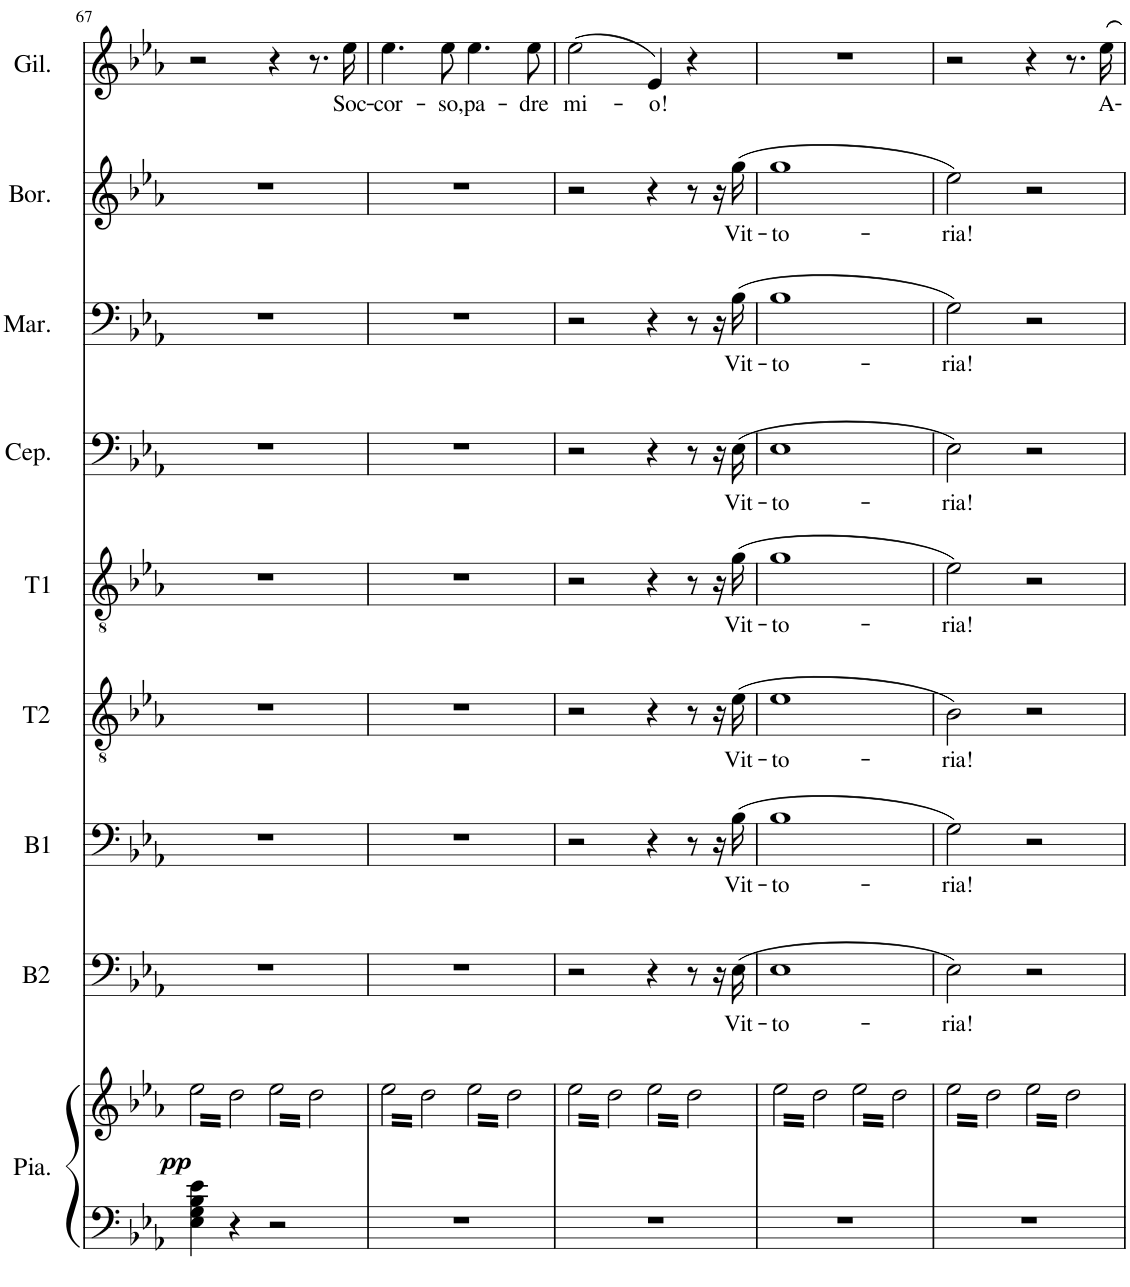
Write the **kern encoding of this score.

**kern	**kern	**dynam	**kern	**text	**kern	**text	**kern	**text	**kern	**text	**kern	**text	**kern	**text	**kern	**text	**kern	**text
*part9	*part9	*part9	*part8	*part8	*part7	*part7	*part6	*part6	*part5	*part5	*part4	*part4	*part3	*part3	*part2	*part2	*part1	*part1
*staff10	*staff9	*staff9/10	*staff8	*staff8	*staff7	*staff7	*staff6	*staff6	*staff5	*staff5	*staff4	*staff4	*staff3	*staff3	*staff2	*staff2	*staff1	*staff1
*I"Piano	*	*	*I"Basse 2	*	*I"Basse 1	*	*I"Ténor 2	*	*I"Ténor 1	*	*I"Ceprano	*	*I"Marullo	*	*I"Borsa	*	*I"Gilda	*
*I'Pia.	*	*	*I'B2	*	*I'B1	*	*I'T2	*	*I'T1	*	*I'Cep.	*	*I'Mar.	*	*I'Bor.	*	*I'Gil.	*
!!LO:PB:g=z
*clefF4	*clefG2	*	*clefF4	*	*clefF4	*	*clefGv2	*	*clefGv2	*	*clefF4	*	*clefF4	*	*clefG2	*	*clefG2	*
*k[b-e-a-]	*k[b-e-a-]	*	*k[b-e-a-]	*	*k[b-e-a-]	*	*k[b-e-a-]	*	*k[b-e-a-]	*	*k[b-e-a-]	*	*k[b-e-a-]	*	*k[b-e-a-]	*	*k[b-e-a-]	*
*M4/4	*M4/4	*	*M4/4	*	*M4/4	*	*M4/4	*	*M4/4	*	*M4/4	*	*M4/4	*	*M4/4	*	*M4/4	*
=67	=67	=67	=67	=67	=67	=67	=67	=67	=67	=67	=67	=67	=67	=67	=67	=67	=67	=67
!	!	!LO:DY:b	!	!	!	!	!	!	!	!	!	!	!	!	!	!	!	!
*	*tremolo	*	*	*	*	*	*	*	*	*	*	*	*	*	*	*	*	*
4E-\ 4G\ 4B-\ 4e-\	32ee-\LLL	pp	1r	.	1r	.	1r	.	1r	.	1r	.	1r	.	1r	.	2r	.
.	32dd\	.	.	.	.	.	.	.	.	.	.	.	.	.	.	.	.	.
.	32ee-\	.	.	.	.	.	.	.	.	.	.	.	.	.	.	.	.	.
.	32dd\	.	.	.	.	.	.	.	.	.	.	.	.	.	.	.	.	.
.	32ee-\	.	.	.	.	.	.	.	.	.	.	.	.	.	.	.	.	.
.	32dd\	.	.	.	.	.	.	.	.	.	.	.	.	.	.	.	.	.
.	32ee-\	.	.	.	.	.	.	.	.	.	.	.	.	.	.	.	.	.
.	32dd\	.	.	.	.	.	.	.	.	.	.	.	.	.	.	.	.	.
4r	32ee-\	.	.	.	.	.	.	.	.	.	.	.	.	.	.	.	.	.
.	32dd\	.	.	.	.	.	.	.	.	.	.	.	.	.	.	.	.	.
.	32ee-\	.	.	.	.	.	.	.	.	.	.	.	.	.	.	.	.	.
.	32dd\	.	.	.	.	.	.	.	.	.	.	.	.	.	.	.	.	.
.	32ee-\	.	.	.	.	.	.	.	.	.	.	.	.	.	.	.	.	.
.	32dd\	.	.	.	.	.	.	.	.	.	.	.	.	.	.	.	.	.
.	32ee-\	.	.	.	.	.	.	.	.	.	.	.	.	.	.	.	.	.
.	32dd\JJJ	.	.	.	.	.	.	.	.	.	.	.	.	.	.	.	.	.
2r	32ee-\LLL	.	.	.	.	.	.	.	.	.	.	.	.	.	.	.	4r	.
.	32dd\	.	.	.	.	.	.	.	.	.	.	.	.	.	.	.	.	.
.	32ee-\	.	.	.	.	.	.	.	.	.	.	.	.	.	.	.	.	.
.	32dd\	.	.	.	.	.	.	.	.	.	.	.	.	.	.	.	.	.
.	32ee-\	.	.	.	.	.	.	.	.	.	.	.	.	.	.	.	.	.
.	32dd\	.	.	.	.	.	.	.	.	.	.	.	.	.	.	.	.	.
.	32ee-\	.	.	.	.	.	.	.	.	.	.	.	.	.	.	.	.	.
.	32dd\	.	.	.	.	.	.	.	.	.	.	.	.	.	.	.	.	.
.	32ee-\	.	.	.	.	.	.	.	.	.	.	.	.	.	.	.	8.r	.
.	32dd\	.	.	.	.	.	.	.	.	.	.	.	.	.	.	.	.	.
.	32ee-\	.	.	.	.	.	.	.	.	.	.	.	.	.	.	.	.	.
.	32dd\	.	.	.	.	.	.	.	.	.	.	.	.	.	.	.	.	.
.	32ee-\	.	.	.	.	.	.	.	.	.	.	.	.	.	.	.	.	.
.	32dd\	.	.	.	.	.	.	.	.	.	.	.	.	.	.	.	.	.
!	!	!	!	!	!	!	!	!	!	!	!	!	!	!	!	!	!	!LO:LY:b
.	32ee-\	.	.	.	.	.	.	.	.	.	.	.	.	.	.	.	16ee-\	Soc-
.	32dd\JJJ	.	.	.	.	.	.	.	.	.	.	.	.	.	.	.	.	.
=68	=68	=68	=68	=68	=68	=68	=68	=68	=68	=68	=68	=68	=68	=68	=68	=68	=68	=68
!	!	!	!	!	!	!	!	!	!	!	!	!	!	!	!	!	!	!LO:LY:b
1r	32ee-\LLL	.	1r	.	1r	.	1r	.	1r	.	1r	.	1r	.	1r	.	4.ee-\	-cor-
.	32dd\	.	.	.	.	.	.	.	.	.	.	.	.	.	.	.	.	.
.	32ee-\	.	.	.	.	.	.	.	.	.	.	.	.	.	.	.	.	.
.	32dd\	.	.	.	.	.	.	.	.	.	.	.	.	.	.	.	.	.
.	32ee-\	.	.	.	.	.	.	.	.	.	.	.	.	.	.	.	.	.
.	32dd\	.	.	.	.	.	.	.	.	.	.	.	.	.	.	.	.	.
.	32ee-\	.	.	.	.	.	.	.	.	.	.	.	.	.	.	.	.	.
.	32dd\	.	.	.	.	.	.	.	.	.	.	.	.	.	.	.	.	.
.	32ee-\	.	.	.	.	.	.	.	.	.	.	.	.	.	.	.	.	.
.	32dd\	.	.	.	.	.	.	.	.	.	.	.	.	.	.	.	.	.
.	32ee-\	.	.	.	.	.	.	.	.	.	.	.	.	.	.	.	.	.
.	32dd\	.	.	.	.	.	.	.	.	.	.	.	.	.	.	.	.	.
!	!	!	!	!	!	!	!	!	!	!	!	!	!	!	!	!	!	!LO:LY:b
.	32ee-\	.	.	.	.	.	.	.	.	.	.	.	.	.	.	.	8ee-\	-so,
.	32dd\	.	.	.	.	.	.	.	.	.	.	.	.	.	.	.	.	.
.	32ee-\	.	.	.	.	.	.	.	.	.	.	.	.	.	.	.	.	.
.	32dd\JJJ	.	.	.	.	.	.	.	.	.	.	.	.	.	.	.	.	.
!	!	!	!	!	!	!	!	!	!	!	!	!	!	!	!	!	!	!LO:LY:b
.	32ee-\LLL	.	.	.	.	.	.	.	.	.	.	.	.	.	.	.	4.ee-\	pa-
.	32dd\	.	.	.	.	.	.	.	.	.	.	.	.	.	.	.	.	.
.	32ee-\	.	.	.	.	.	.	.	.	.	.	.	.	.	.	.	.	.
.	32dd\	.	.	.	.	.	.	.	.	.	.	.	.	.	.	.	.	.
.	32ee-\	.	.	.	.	.	.	.	.	.	.	.	.	.	.	.	.	.
.	32dd\	.	.	.	.	.	.	.	.	.	.	.	.	.	.	.	.	.
.	32ee-\	.	.	.	.	.	.	.	.	.	.	.	.	.	.	.	.	.
.	32dd\	.	.	.	.	.	.	.	.	.	.	.	.	.	.	.	.	.
.	32ee-\	.	.	.	.	.	.	.	.	.	.	.	.	.	.	.	.	.
.	32dd\	.	.	.	.	.	.	.	.	.	.	.	.	.	.	.	.	.
.	32ee-\	.	.	.	.	.	.	.	.	.	.	.	.	.	.	.	.	.
.	32dd\	.	.	.	.	.	.	.	.	.	.	.	.	.	.	.	.	.
!	!	!	!	!	!	!	!	!	!	!	!	!	!	!	!	!	!	!LO:LY:b
.	32ee-\	.	.	.	.	.	.	.	.	.	.	.	.	.	.	.	8ee-\	-dre
.	32dd\	.	.	.	.	.	.	.	.	.	.	.	.	.	.	.	.	.
.	32ee-\	.	.	.	.	.	.	.	.	.	.	.	.	.	.	.	.	.
.	32dd\JJJ	.	.	.	.	.	.	.	.	.	.	.	.	.	.	.	.	.
=69	=69	=69	=69	=69	=69	=69	=69	=69	=69	=69	=69	=69	=69	=69	=69	=69	=69	=69
!	!	!	!	!	!	!	!	!	!	!	!	!	!	!	!	!	!	!LO:LY:b
1r	32ee-\LLL	.	2r	.	2r	.	2r	.	2r	.	2r	.	2r	.	2r	.	(2ee-\	mi-
.	32dd\	.	.	.	.	.	.	.	.	.	.	.	.	.	.	.	.	.
.	32ee-\	.	.	.	.	.	.	.	.	.	.	.	.	.	.	.	.	.
.	32dd\	.	.	.	.	.	.	.	.	.	.	.	.	.	.	.	.	.
.	32ee-\	.	.	.	.	.	.	.	.	.	.	.	.	.	.	.	.	.
.	32dd\	.	.	.	.	.	.	.	.	.	.	.	.	.	.	.	.	.
.	32ee-\	.	.	.	.	.	.	.	.	.	.	.	.	.	.	.	.	.
.	32dd\	.	.	.	.	.	.	.	.	.	.	.	.	.	.	.	.	.
.	32ee-\	.	.	.	.	.	.	.	.	.	.	.	.	.	.	.	.	.
.	32dd\	.	.	.	.	.	.	.	.	.	.	.	.	.	.	.	.	.
.	32ee-\	.	.	.	.	.	.	.	.	.	.	.	.	.	.	.	.	.
.	32dd\	.	.	.	.	.	.	.	.	.	.	.	.	.	.	.	.	.
.	32ee-\	.	.	.	.	.	.	.	.	.	.	.	.	.	.	.	.	.
.	32dd\	.	.	.	.	.	.	.	.	.	.	.	.	.	.	.	.	.
.	32ee-\	.	.	.	.	.	.	.	.	.	.	.	.	.	.	.	.	.
.	32dd\JJJ	.	.	.	.	.	.	.	.	.	.	.	.	.	.	.	.	.
!	!	!	!	!	!	!	!	!	!	!	!	!	!	!	!	!	!	!LO:LY:b
.	32ee-\LLL	.	4r	.	4r	.	4r	.	4r	.	4r	.	4r	.	4r	.	4e-/)	-o!
.	32dd\	.	.	.	.	.	.	.	.	.	.	.	.	.	.	.	.	.
.	32ee-\	.	.	.	.	.	.	.	.	.	.	.	.	.	.	.	.	.
.	32dd\	.	.	.	.	.	.	.	.	.	.	.	.	.	.	.	.	.
.	32ee-\	.	.	.	.	.	.	.	.	.	.	.	.	.	.	.	.	.
.	32dd\	.	.	.	.	.	.	.	.	.	.	.	.	.	.	.	.	.
.	32ee-\	.	.	.	.	.	.	.	.	.	.	.	.	.	.	.	.	.
.	32dd\	.	.	.	.	.	.	.	.	.	.	.	.	.	.	.	.	.
.	32ee-\	.	8r	.	8r	.	8r	.	8r	.	8r	.	8r	.	8r	.	4r	.
.	32dd\	.	.	.	.	.	.	.	.	.	.	.	.	.	.	.	.	.
.	32ee-\	.	.	.	.	.	.	.	.	.	.	.	.	.	.	.	.	.
.	32dd\	.	.	.	.	.	.	.	.	.	.	.	.	.	.	.	.	.
.	32ee-\	.	16r	.	16r	.	16r	.	16r	.	16r	.	16r	.	16r	.	.	.
.	32dd\	.	.	.	.	.	.	.	.	.	.	.	.	.	.	.	.	.
!	!	!	!	!LO:LY:b	!	!LO:LY:b	!	!LO:LY:b	!	!LO:LY:b	!	!LO:LY:b	!	!LO:LY:b	!	!LO:LY:b	!	!
.	32ee-\	.	(16E-\	Vit-	(16B-\	Vit-	(16e-\	Vit-	(16g\	Vit-	(16E-\	Vit-	(16B-\	Vit-	(16gg\	Vit-	.	.
.	32dd\JJJ	.	.	.	.	.	.	.	.	.	.	.	.	.	.	.	.	.
=70	=70	=70	=70	=70	=70	=70	=70	=70	=70	=70	=70	=70	=70	=70	=70	=70	=70	=70
!	!	!	!	!LO:LY:b	!	!LO:LY:b	!	!LO:LY:b	!	!LO:LY:b	!	!LO:LY:b	!	!LO:LY:b	!	!LO:LY:b	!	!
1r	32ee-\LLL	.	1E-	-to-	1B-	-to-	1e-	-to-	1g	-to-	1E-	-to-	1B-	-to-	1gg	-to-	1r	.
.	32dd\	.	.	.	.	.	.	.	.	.	.	.	.	.	.	.	.	.
.	32ee-\	.	.	.	.	.	.	.	.	.	.	.	.	.	.	.	.	.
.	32dd\	.	.	.	.	.	.	.	.	.	.	.	.	.	.	.	.	.
.	32ee-\	.	.	.	.	.	.	.	.	.	.	.	.	.	.	.	.	.
.	32dd\	.	.	.	.	.	.	.	.	.	.	.	.	.	.	.	.	.
.	32ee-\	.	.	.	.	.	.	.	.	.	.	.	.	.	.	.	.	.
.	32dd\	.	.	.	.	.	.	.	.	.	.	.	.	.	.	.	.	.
.	32ee-\	.	.	.	.	.	.	.	.	.	.	.	.	.	.	.	.	.
.	32dd\	.	.	.	.	.	.	.	.	.	.	.	.	.	.	.	.	.
.	32ee-\	.	.	.	.	.	.	.	.	.	.	.	.	.	.	.	.	.
.	32dd\	.	.	.	.	.	.	.	.	.	.	.	.	.	.	.	.	.
.	32ee-\	.	.	.	.	.	.	.	.	.	.	.	.	.	.	.	.	.
.	32dd\	.	.	.	.	.	.	.	.	.	.	.	.	.	.	.	.	.
.	32ee-\	.	.	.	.	.	.	.	.	.	.	.	.	.	.	.	.	.
.	32dd\JJJ	.	.	.	.	.	.	.	.	.	.	.	.	.	.	.	.	.
.	32ee-\LLL	.	.	.	.	.	.	.	.	.	.	.	.	.	.	.	.	.
.	32dd\	.	.	.	.	.	.	.	.	.	.	.	.	.	.	.	.	.
.	32ee-\	.	.	.	.	.	.	.	.	.	.	.	.	.	.	.	.	.
.	32dd\	.	.	.	.	.	.	.	.	.	.	.	.	.	.	.	.	.
.	32ee-\	.	.	.	.	.	.	.	.	.	.	.	.	.	.	.	.	.
.	32dd\	.	.	.	.	.	.	.	.	.	.	.	.	.	.	.	.	.
.	32ee-\	.	.	.	.	.	.	.	.	.	.	.	.	.	.	.	.	.
.	32dd\	.	.	.	.	.	.	.	.	.	.	.	.	.	.	.	.	.
.	32ee-\	.	.	.	.	.	.	.	.	.	.	.	.	.	.	.	.	.
.	32dd\	.	.	.	.	.	.	.	.	.	.	.	.	.	.	.	.	.
.	32ee-\	.	.	.	.	.	.	.	.	.	.	.	.	.	.	.	.	.
.	32dd\	.	.	.	.	.	.	.	.	.	.	.	.	.	.	.	.	.
.	32ee-\	.	.	.	.	.	.	.	.	.	.	.	.	.	.	.	.	.
.	32dd\	.	.	.	.	.	.	.	.	.	.	.	.	.	.	.	.	.
.	32ee-\	.	.	.	.	.	.	.	.	.	.	.	.	.	.	.	.	.
.	32dd\JJJ	.	.	.	.	.	.	.	.	.	.	.	.	.	.	.	.	.
=71	=71	=71	=71	=71	=71	=71	=71	=71	=71	=71	=71	=71	=71	=71	=71	=71	=71	=71
!	!	!	!	!LO:LY:b	!	!LO:LY:b	!	!LO:LY:b	!	!LO:LY:b	!	!LO:LY:b	!	!LO:LY:b	!	!LO:LY:b	!	!
1r	32ee-\LLL	.	2E-\)	-ria!	2G\)	-ria!	2B-\)	-ria!	2e-\)	-ria!	2E-\)	-ria!	2G\)	-ria!	2ee-\)	-ria!	2r	.
.	32dd\	.	.	.	.	.	.	.	.	.	.	.	.	.	.	.	.	.
.	32ee-\	.	.	.	.	.	.	.	.	.	.	.	.	.	.	.	.	.
.	32dd\	.	.	.	.	.	.	.	.	.	.	.	.	.	.	.	.	.
.	32ee-\	.	.	.	.	.	.	.	.	.	.	.	.	.	.	.	.	.
.	32dd\	.	.	.	.	.	.	.	.	.	.	.	.	.	.	.	.	.
.	32ee-\	.	.	.	.	.	.	.	.	.	.	.	.	.	.	.	.	.
.	32dd\	.	.	.	.	.	.	.	.	.	.	.	.	.	.	.	.	.
.	32ee-\	.	.	.	.	.	.	.	.	.	.	.	.	.	.	.	.	.
.	32dd\	.	.	.	.	.	.	.	.	.	.	.	.	.	.	.	.	.
.	32ee-\	.	.	.	.	.	.	.	.	.	.	.	.	.	.	.	.	.
.	32dd\	.	.	.	.	.	.	.	.	.	.	.	.	.	.	.	.	.
.	32ee-\	.	.	.	.	.	.	.	.	.	.	.	.	.	.	.	.	.
.	32dd\	.	.	.	.	.	.	.	.	.	.	.	.	.	.	.	.	.
.	32ee-\	.	.	.	.	.	.	.	.	.	.	.	.	.	.	.	.	.
.	32dd\JJJ	.	.	.	.	.	.	.	.	.	.	.	.	.	.	.	.	.
.	32ee-\LLL	.	2r	.	2r	.	2r	.	2r	.	2r	.	2r	.	2r	.	4r	.
.	32dd\	.	.	.	.	.	.	.	.	.	.	.	.	.	.	.	.	.
.	32ee-\	.	.	.	.	.	.	.	.	.	.	.	.	.	.	.	.	.
.	32dd\	.	.	.	.	.	.	.	.	.	.	.	.	.	.	.	.	.
.	32ee-\	.	.	.	.	.	.	.	.	.	.	.	.	.	.	.	.	.
.	32dd\	.	.	.	.	.	.	.	.	.	.	.	.	.	.	.	.	.
.	32ee-\	.	.	.	.	.	.	.	.	.	.	.	.	.	.	.	.	.
.	32dd\	.	.	.	.	.	.	.	.	.	.	.	.	.	.	.	.	.
.	32ee-\	.	.	.	.	.	.	.	.	.	.	.	.	.	.	.	8.r	.
.	32dd\	.	.	.	.	.	.	.	.	.	.	.	.	.	.	.	.	.
.	32ee-\	.	.	.	.	.	.	.	.	.	.	.	.	.	.	.	.	.
.	32dd\	.	.	.	.	.	.	.	.	.	.	.	.	.	.	.	.	.
.	32ee-\	.	.	.	.	.	.	.	.	.	.	.	.	.	.	.	.	.
.	32dd\	.	.	.	.	.	.	.	.	.	.	.	.	.	.	.	.	.
!	!	!	!	!	!	!	!	!	!	!	!	!	!	!	!	!	!	!LO:LY:b
.	32ee-\	.	.	.	.	.	.	.	.	.	.	.	.	.	.	.	16ee-\	A-
.	32dd\JJJ	.	.	.	.	.	.	.	.	.	.	.	.	.	.	.	.	.
*	*Xtremolo	*	*	*	*	*	*	*	*	*	*	*	*	*	*	*	*	*
.	.	.	.	.	.	.	.	.	.	.	.	.	.	.	.	.	.	.
.	.	.	.	.	.	.	.	.	.	.	.	.	.	.	.	.	.	.
.	.	.	.	.	.	.	.	.	.	.	.	.	.	.	.	.	.	.
.	.	.	.	.	.	.	.	.	.	.	.	.	.	.	.	.	.	.
.	.	.	.	.	.	.	.	.	.	.	.	.	.	.	.	.	.	.
.	.	.	.	.	.	.	.	.	.	.	.	.	.	.	.	.	.	.
.	.	.	.	.	.	.	.	.	.	.	.	.	.	.	.	.	.	.
.	.	.	.	.	.	.	.	.	.	.	.	.	.	.	.	.	.	.
=	=	=	=	=	=	=	=	=	=	=	=	=	=	=	=	=	=	=
*-	*-	*-	*-	*-	*-	*-	*-	*-	*-	*-	*-	*-	*-	*-	*-	*-	*-	*-
